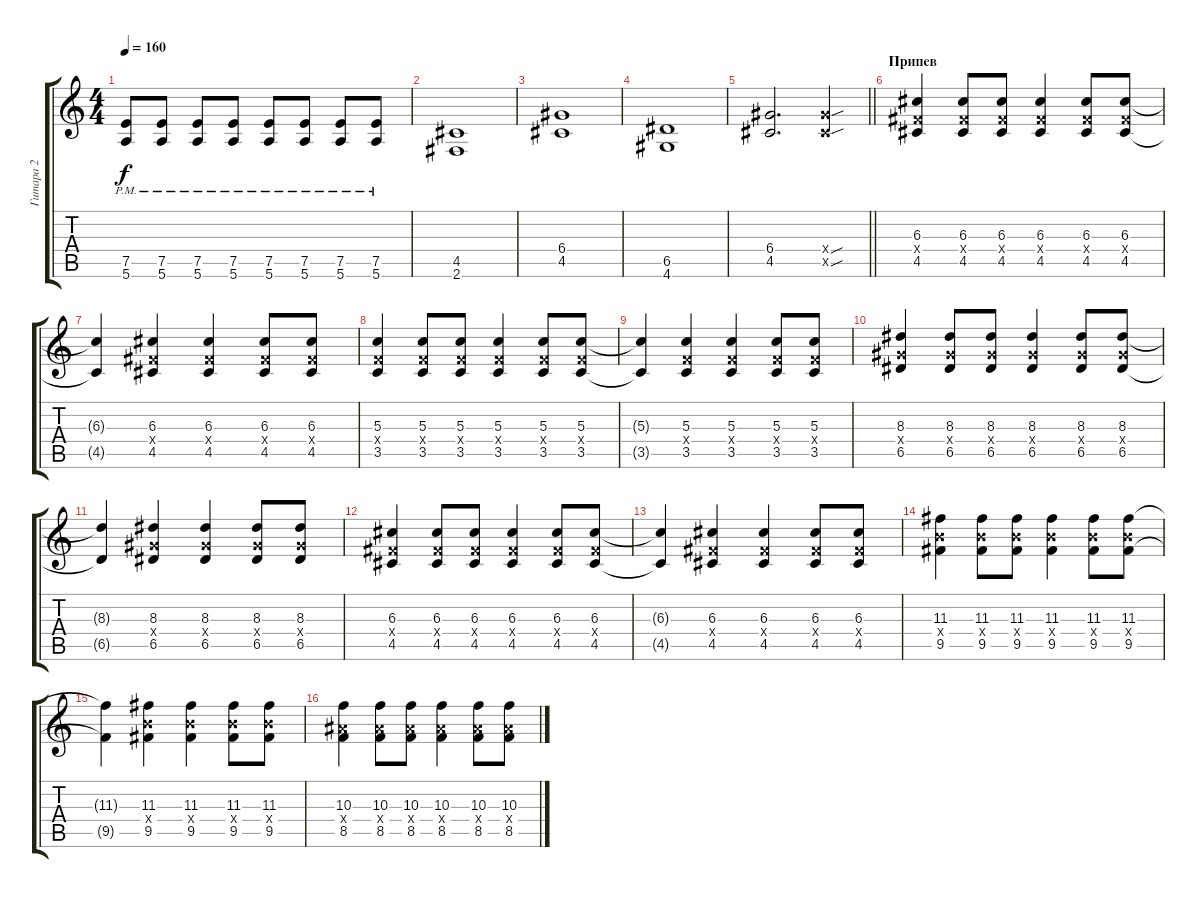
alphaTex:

\track ("Гитара 2" "Гитара 2") {instrument distortionguitar}
\staff {score tabs}
\tuning (E4 B3 G3 D3 A2 E2) {hide}
\ts (4 4)
\tempo 160
\clef g2
\ks c
(7.5{pm} 5.6{pm}).8{dy f} (7.5{pm} 5.6{pm}).8 (7.5{pm} 5.6{pm}).8 (7.5{pm} 5.6{pm}).8 (7.5{pm} 5.6{pm}).8 (7.5{pm} 5.6{pm}).8 (7.5{pm} 5.6{pm}).8 (7.5{pm} 5.6{pm}).8 |
(4.5 2.6).1 |
(6.4 4.5).1 |
(6.5 4.6).1 |
\barLineRight lightlight
(6.4 4.5).2{d} (6.4{sou x} 4.5{sou x}).4 |
\section ("" "Припев")
(6.3 4.4{x} 4.5).4 (6.3 4.4{x} 4.5).8 (6.3 4.4{x} 4.5).8 (6.3 4.4{x} 4.5).4 (6.3 4.4{x} 4.5).8 (6.3 4.4{x} 4.5).8 |
(6.3{t} 4.5{t}).4 (6.3 4.4{x} 4.5).4 (6.3 4.4{x} 4.5).4 (6.3 4.4{x} 4.5).8 (6.3 4.4{x} 4.5).8 |
(5.3 3.4{x} 3.5).4 (5.3 3.4{x} 3.5).8 (5.3 3.4{x} 3.5).8 (5.3 3.4{x} 3.5).4 (5.3 3.4{x} 3.5).8 (5.3 3.4{x} 3.5).8 |
(5.3{t} 3.5{t}).4 (5.3 3.4{x} 3.5).4 (5.3 3.4{x} 3.5).4 (5.3 3.4{x} 3.5).8 (5.3 3.4{x} 3.5).8 |
(8.3 6.4{x} 6.5).4 (8.3 6.4{x} 6.5).8 (8.3 6.4{x} 6.5).8 (8.3 6.4{x} 6.5).4 (8.3 6.4{x} 6.5).8 (8.3 6.4{x} 6.5).8 |
(8.3{t} 6.5{t}).4 (8.3 6.4{x} 6.5).4 (8.3 6.4{x} 6.5).4 (8.3 6.4{x} 6.5).8 (8.3 6.4{x} 6.5).8 |
(6.3 4.4{x} 4.5).4 (6.3 4.4{x} 4.5).8 (6.3 4.4{x} 4.5).8 (6.3 4.4{x} 4.5).4 (6.3 4.4{x} 4.5).8 (6.3 4.4{x} 4.5).8 |
(6.3{t} 4.5{t}).4 (6.3 4.4{x} 4.5).4 (6.3 4.4{x} 4.5).4 (6.3 4.4{x} 4.5).8 (6.3 4.4{x} 4.5).8 |
(11.3 9.4{x} 9.5).4 (11.3 9.4{x} 9.5).8 (11.3 9.4{x} 9.5).8 (11.3 9.4{x} 9.5).4 (11.3 9.4{x} 9.5).8 (11.3 9.4{x} 9.5).8 |
(11.3{t} 9.5{t}).4 (11.3 9.4{x} 9.5).4 (11.3 9.4{x} 9.5).4 (11.3 9.4{x} 9.5).8 (11.3 9.4{x} 9.5).8 |
(10.3 8.4{x} 8.5).4 (10.3 8.4{x} 8.5).8 (10.3 8.4{x} 8.5).8 (10.3 8.4{x} 8.5).4 (10.3 8.4{x} 8.5).8 (10.3 8.4{x} 8.5).8
